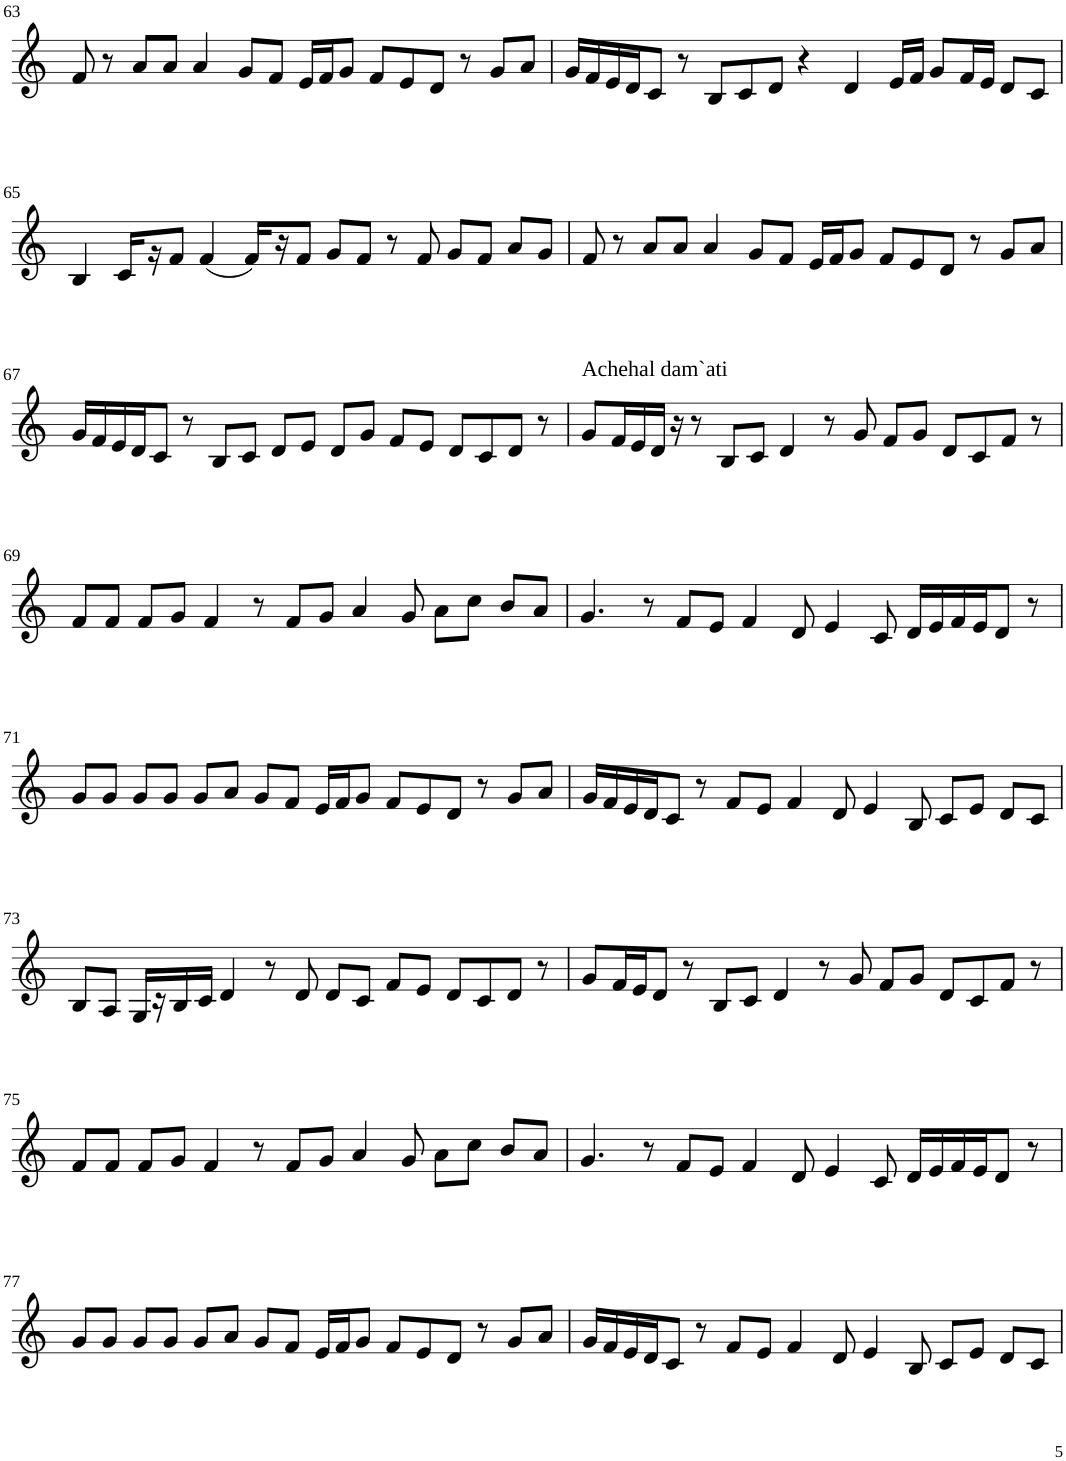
**kern
*part1
*staff1
*I"Violin
!!LO:PB:g=z
*clefG2
*k[]
*M8/4
=63
8f/
8r
8a/L
8a/J
4a/
8g/L
8f/J
16e/LL
16f/J
8g/J
8f/L
8e/
8d/J
8r
8g/L
8a/J
=64
16g/LL
16f/
16e/
16d/J
8c/J
8r
8B/L
8c/
8d/J
4r
4d/
16e/LL
16f/JJ
8g/L
16f/L
16e/JJ
8d/L
8c/J
!!LO:LB:g=z
=65
4B/
16c/LL
16r
8f/J
(4f/
16f/LL)
16r
8f/J
8g/L
8f/J
8r
8f/
8g/L
8f/J
8a/L
8g/J
=66
8f/
8r
8a/L
8a/J
4a/
8g/L
8f/J
16e/LL
16f/J
8g/J
8f/L
8e/
8d/J
8r
8g/L
8a/J
!!LO:LB:g=z
=67
16g/LL
16f/
16e/
16d/J
8c/J
8r
8B/L
8c/J
8d/L
8e/J
8d/L
8g/J
8f/L
8e/J
8d/L
8c/
8d/J
8r
=68
!LO:TX:a:t=Achehal dam`ati
8g/L
16f/L
16e/
16d/JJ
16r
8r
8B/L
8c/J
4d/
8r
8g/
8f/L
8g/J
8d/L
8c/
8f/J
8r
!!LO:LB:g=z
=69
8f/L
8f/J
8f/L
8g/J
4f/
8r
8f/L
8g/J
4a/
8g/
8a\L
8cc\J
8b/L
8a/J
=70
4.g/
8r
8f/L
8e/J
4f/
8d/
4e/
8c/
16d/LL
16e/
16f/
16e/J
8d/J
8r
!!LO:LB:g=z
=71
8g/L
8g/J
8g/L
8g/J
8g/L
8a/J
8g/L
8f/J
16e/LL
16f/J
8g/J
8f/L
8e/
8d/J
8r
8g/L
8a/J
=72
16g/LL
16f/
16e/
16d/J
8c/J
8r
8f/L
8e/J
4f/
8d/
4e/
8B/
8c/L
8e/J
8d/L
8c/J
!!LO:LB:g=z
=73
8B/L
8A/J
16G/LL
16r
16B/
16c/JJ
4d/
8r
8d/
8d/L
8c/J
8f/L
8e/J
8d/L
8c/
8d/J
8r
=74
8g/L
16f/L
16e/J
8d/J
8r
8B/L
8c/J
4d/
8r
8g/
8f/L
8g/J
8d/L
8c/
8f/J
8r
!!LO:LB:g=z
=75
8f/L
8f/J
8f/L
8g/J
4f/
8r
8f/L
8g/J
4a/
8g/
8a\L
8cc\J
8b/L
8a/J
=76
4.g/
8r
8f/L
8e/J
4f/
8d/
4e/
8c/
16d/LL
16e/
16f/
16e/J
8d/J
8r
!!LO:LB:g=z
=77
8g/L
8g/J
8g/L
8g/J
8g/L
8a/J
8g/L
8f/J
16e/LL
16f/J
8g/J
8f/L
8e/
8d/J
8r
8g/L
8a/J
=78
16g/LL
16f/
16e/
16d/J
8c/J
8r
8f/L
8e/J
4f/
8d/
4e/
8B/
8c/L
8e/J
8d/L
8c/J
=
*-
